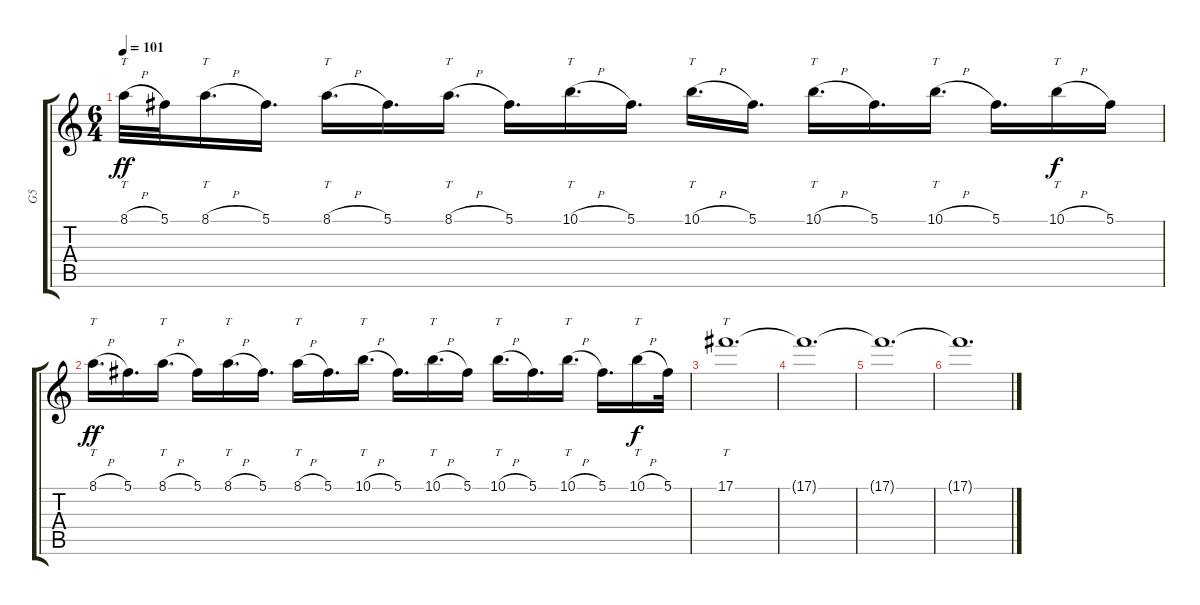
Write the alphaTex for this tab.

\track ("G5" "G5") {instrument distortionguitar}
\staff {score tabs}
\tuning (Db4 Ab3 E3 B2 Gb2 B1) {hide}
\ts (6 4)
\tempo 101
\clef g2
\ks c
8.1{h}.32{tt dy ff} 5.1.32 8.1{h}.16{tt d} 5.1.16{d} 8.1{h}.16{tt d} 5.1.16{d} 8.1{h}.16{tt d} 5.1.16{d} 10.1{h}.16{tt d} 5.1.16{d} 10.1{h}.16{tt d} 5.1.16{d} 10.1{h}.16{tt d} 5.1.16{d} 10.1{h}.16{tt d} 5.1.16{d} 10.1{h}.16{tt dy f} 5.1.16 |
8.1{h}.16{tt d dy ff} 5.1.16{d} 8.1{h}.16{tt d} 5.1.16 8.1{h}.16{tt d} 5.1.16{d} 8.1{h}.16{tt} 5.1.16{d} 10.1{h}.16{tt d} 5.1.16{d} 10.1{h}.16{tt d} 5.1.16 10.1{h}.16{tt d} 5.1.16{d} 10.1{h}.16{tt d} 5.1.16{d} 10.1{h}.16{tt dy f} 5.1.32 |
17.1.1{tt d} |
17.1{t}.1{d} |
17.1{t}.1{d} |
17.1{t}.1{d}
